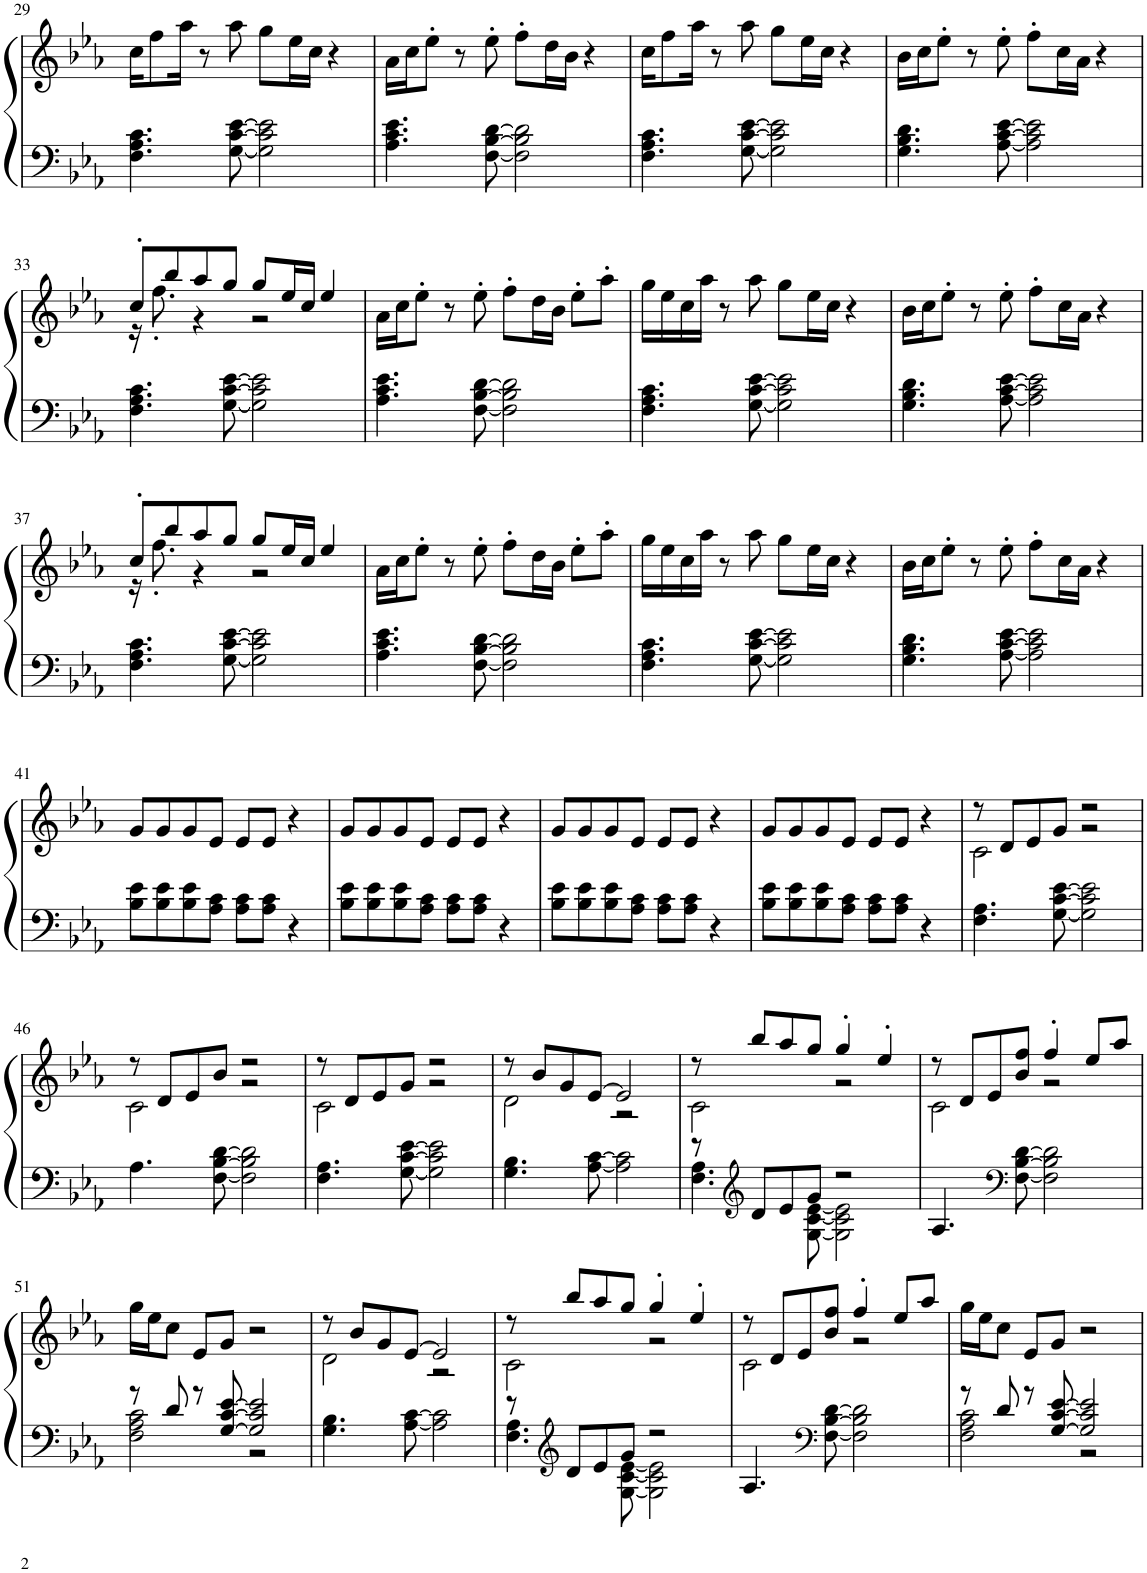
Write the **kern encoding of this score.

**kern	**kern
*part1	*part1
*staff2	*staff1
*I"Piano, Keyzone Classic	*
*I'Pno.	*
!!LO:PB:g=z
*clefF4	*clefG2
*k[b-e-a-]	*k[b-e-a-]
*M4/4	*M4/4
=29	=29
4.F\ 4.A-\ 4.c\	16cc\KL
.	8ff\
.	16aa-\Jk
.	8r
[8G\ [8c\ [8e-\	8aa-\
2G\] 2c\] 2e-\]	8gg\L
.	16ee-\L
.	16cc\JJ
.	4r
=30	=30
4.A-\ 4.c\ 4.e-\	16a-\LL
.	16cc\J
.	8ee-'\J
.	8r
[8F\ [8B-\ [8d\	8ee-'\
2F\] 2B-\] 2d\]	8ff'\L
.	16dd\L
.	16b-\JJ
.	4r
=31	=31
4.F\ 4.A-\ 4.c\	16cc\KL
.	8ff\
.	16aa-\Jk
.	8r
[8G\ [8c\ [8e-\	8aa-\
2G\] 2c\] 2e-\]	8gg\L
.	16ee-\L
.	16cc\JJ
.	4r
=32	=32
4.G\ 4.B-\ 4.d\	16b-\LL
.	16cc\J
.	8ee-'\J
.	8r
[8A-\ [8c\ [8e-\	8ee-'\
2A-\] 2c\] 2e-\]	8ff'\L
.	16cc\L
.	16a-\JJ
.	4r
!!LO:LB:g=z
=33	=33
*	*^
4.F\ 4.A-\ 4.c\	8cc'/L	16r
.	.	8.ff'\
.	8bb-/	.
.	8aa-/	4r
[8G\ [8c\ [8e-\	8gg/J	.
2G\] 2c\] 2e-\]	8gg/L	2r
.	16ee-/L	.
.	16cc/JJ	.
.	4ee-/	.
*	*v	*v
=34	=34
4.A-\ 4.c\ 4.e-\	16a-\LL
.	16cc\J
.	8ee-'\J
.	8r
[8F\ [8B-\ [8d\	8ee-'\
2F\] 2B-\] 2d\]	8ff'\L
.	16dd\L
.	16b-\JJ
.	8ee-'\L
.	8aa-'\J
=35	=35
4.F\ 4.A-\ 4.c\	16gg\LL
.	16ee-\
.	16cc\
.	16aa-\JJ
.	8r
[8G\ [8c\ [8e-\	8aa-\
2G\] 2c\] 2e-\]	8gg\L
.	16ee-\L
.	16cc\JJ
.	4r
=36	=36
4.G\ 4.B-\ 4.d\	16b-\LL
.	16cc\J
.	8ee-'\J
.	8r
[8A-\ [8c\ [8e-\	8ee-'\
2A-\] 2c\] 2e-\]	8ff'\L
.	16cc\L
.	16a-\JJ
.	4r
!!LO:LB:g=z
=37	=37
*	*^
4.F\ 4.A-\ 4.c\	8cc'/L	16r
.	.	8.ff'\
.	8bb-/	.
.	8aa-/	4r
[8G\ [8c\ [8e-\	8gg/J	.
2G\] 2c\] 2e-\]	8gg/L	2r
.	16ee-/L	.
.	16cc/JJ	.
.	4ee-/	.
*	*v	*v
=38	=38
4.A-\ 4.c\ 4.e-\	16a-\LL
.	16cc\J
.	8ee-'\J
.	8r
[8F\ [8B-\ [8d\	8ee-'\
2F\] 2B-\] 2d\]	8ff'\L
.	16dd\L
.	16b-\JJ
.	8ee-'\L
.	8aa-'\J
=39	=39
4.F\ 4.A-\ 4.c\	16gg\LL
.	16ee-\
.	16cc\
.	16aa-\JJ
.	8r
[8G\ [8c\ [8e-\	8aa-\
2G\] 2c\] 2e-\]	8gg\L
.	16ee-\L
.	16cc\JJ
.	4r
=40	=40
4.G\ 4.B-\ 4.d\	16b-\LL
.	16cc\J
.	8ee-'\J
.	8r
[8A-\ [8c\ [8e-\	8ee-'\
2A-\] 2c\] 2e-\]	8ff'\L
.	16cc\L
.	16a-\JJ
.	4r
!!LO:LB:g=z
=41	=41
8B-\ 8e-\L	8g/L
8B-\ 8e-\	8g/
8B-\ 8e-\	8g/
8A-\ 8c\J	8e-/J
8A-\ 8c\L	8e-/L
8A-\ 8c\J	8e-/J
4r	4r
=42	=42
8B-\ 8e-\L	8g/L
8B-\ 8e-\	8g/
8B-\ 8e-\	8g/
8A-\ 8c\J	8e-/J
8A-\ 8c\L	8e-/L
8A-\ 8c\J	8e-/J
4r	4r
=43	=43
8B-\ 8e-\L	8g/L
8B-\ 8e-\	8g/
8B-\ 8e-\	8g/
8A-\ 8c\J	8e-/J
8A-\ 8c\L	8e-/L
8A-\ 8c\J	8e-/J
4r	4r
=44	=44
8B-\ 8e-\L	8g/L
8B-\ 8e-\	8g/
8B-\ 8e-\	8g/
8A-\ 8c\J	8e-/J
8A-\ 8c\L	8e-/L
8A-\ 8c\J	8e-/J
4r	4r
=45	=45
*	*^
4.F\ 4.A-\	8r	2c\
.	8d/L	.
.	8e-/	.
[8G\ [8c\ [8e-\	8g/J	.
2G\] 2c\] 2e-\]	2r	2r
!!LO:LB:g=z	!!
=46	=46	=46
4.A-\	8r	2c\
.	8d/L	.
.	8e-/	.
[8F\ [8B-\ [8d\	8b-/J	.
2F\] 2B-\] 2d\]	2r	2r
=47	=47	=47
4.F\ 4.A-\	8r	2c\
.	8d/L	.
.	8e-/	.
[8G\ [8c\ [8e-\	8g/J	.
2G\] 2c\] 2e-\]	2r	2r
=48	=48	=48
4.G\ 4.B-\	8r	2d\
.	8b-/L	.
.	8g/	.
[8A-\ [8c\	[8e-/J	.
2A-\] 2c\]	2e-/]	2r
=49	=49	=49
*^	*	*
8r	4.F\ 4.A-\	8r	2c\
*clefG2	*	*	*
8d/L	.	8bb-/L	.
8e-/	.	8aa-/	.
8g/J	[8G\ [8c\ [8e-\	8gg/J	.
2r	2G\] 2c\] 2e-\]	4gg'/	2r
.	.	4ee-'/	.
*v	*v	*	*
=50	=50	=50
4.A-/	8r	2c\
.	8d/L	.
.	8e-/	.
*clefF4	*	*
[8F\ [8B-\ [8d\	8b-/ 8ff/J	.
2F\] 2B-\] 2d\]	4ff'/	2r
.	8ee-/L	.
.	8aa-/J	.
*	*v	*v
!!LO:LB:g=z
=51	=51
*^	*
8r	2F\ 2A-\ 2c\	16gg\LL
.	.	16ee-\J
8d/	.	8cc\J
8r	.	8e-/L
[8G/ [8c/ [8e-/	.	8g/J
2G/] 2c/] 2e-/]	2r	2r
*v	*v	*
=52	=52
*	*^
4.G\ 4.B-\	8r	2d\
.	8b-/L	.
.	8g/	.
[8A-\ [8c\	[8e-/J	.
2A-\] 2c\]	2e-/]	2r
=53	=53	=53
*^	*	*
8r	4.F\ 4.A-\	8r	2c\
*clefG2	*	*	*
8d/L	.	8bb-/L	.
8e-/	.	8aa-/	.
8g/J	[8G\ [8c\ [8e-\	8gg/J	.
2r	2G\] 2c\] 2e-\]	4gg'/	2r
.	.	4ee-'/	.
*v	*v	*	*
=54	=54	=54
4.A-/	8r	2c\
.	8d/L	.
.	8e-/	.
*clefF4	*	*
[8F\ [8B-\ [8d\	8b-/ 8ff/J	.
2F\] 2B-\] 2d\]	4ff'/	2r
.	8ee-/L	.
.	8aa-/J	.
*	*v	*v
=55	=55
*^	*
8r	2F\ 2A-\ 2c\	16gg\LL
.	.	16ee-\J
8d/	.	8cc\J
8r	.	8e-/L
[8G/ [8c/ [8e-/	.	8g/J
2G/] 2c/] 2e-/]	2r	2r
*v	*v	*
=	=
*-	*-
